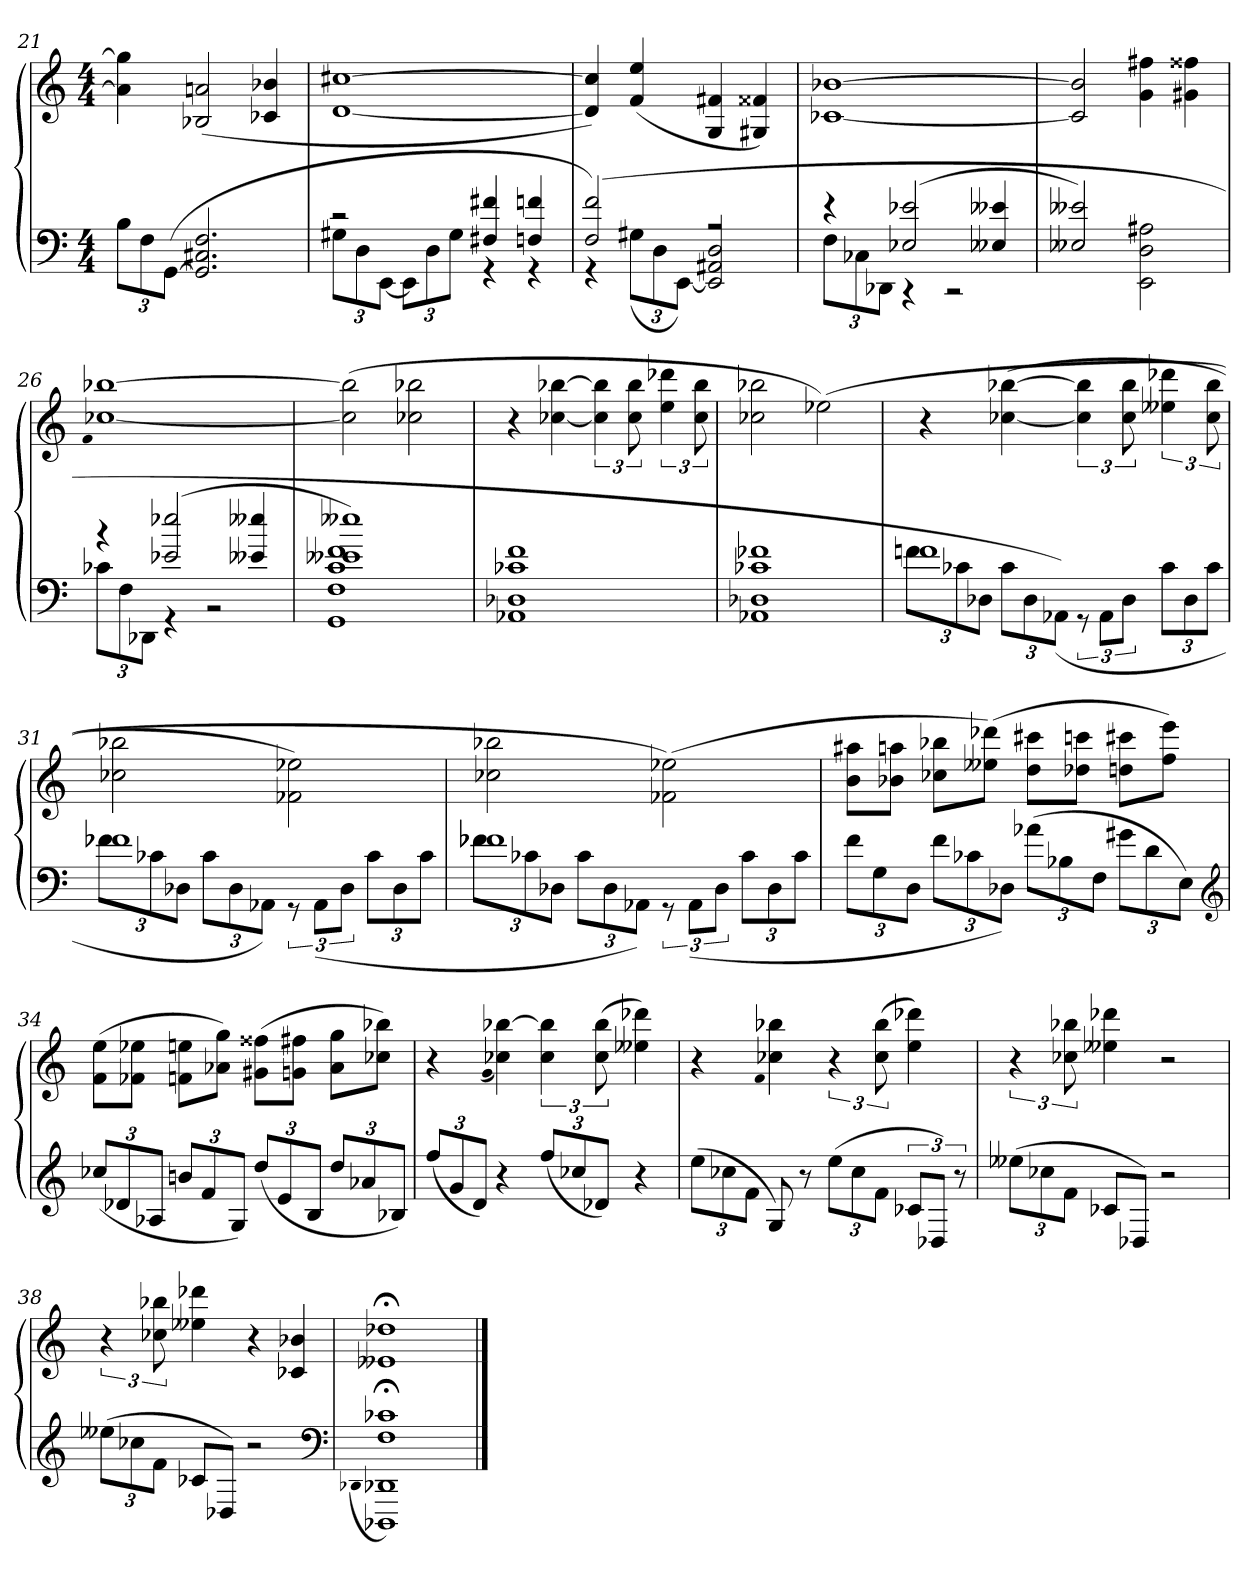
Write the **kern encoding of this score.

**kern	**kern
*part1	*part1
*staff2	*staff1
*clefF4	*clefG2
*k[]	*k[]
*M4/4	*M4/4
=21	=21
12B\L	4a-]\ 4gg]\
12F\	.
([12GG\J	.
2.GG]/ 2.C#X/ 2.F/	(2B-X/ 2an/
.	4c-X/ 4b-X/
=22	=22
*^	*
2r	12G#X\L	[1d [1cc#X
.	12D\	.
.	[12EE\J	.
.	12EE\L]	.
.	12D\	.
.	12G#\J	.
4F#X/ 4f#X/	4r	.
4Fn/ 4fn/	4r	.
=23	=23	=23
(2F/ 2f/)	4r	4d]/ 4cc#]/)
.	(12G#X\L	(4f/ 4ee/
.	12D\	.
.	[12EE\J)	.
2r	2EE]/ 2AA#X/ 2D/	4G/ 4f#X/
.	.	4G#X/ 4f##X/)
=24	=24	=24
4r	12F\L	[1c-X [1b-X
.	12C-X\	.
.	12DD-X\J	.
(2E-X/ 2e-X/	4r	.
.	2r	.
4E--X/ 4e--X/	.	.
*v	*v	*
=25	=25
2E--X/ 2e--X/)	2c-]/ 2b-]/
2EE\ 2D\ 2A#X\	4g\ 4ff#X\
.	4g#X\ 4ff##X\
=26	=26
.	qf
*^	*
4r	12c-X\L	[1cc-X [1bb-X
.	12F\	.
.	12DD-X\J	.
(2e-X/ 2ee-X/	4r	.
.	2r	.
4e--X/ 4ee--X/	.	.
=27	=27	=27
1e--X 1ee--X)	1GG 1F 1c 1f	(2cc-]\ 2bb-]\
.	.	2cc-X\ 2bb-X\
*v	*v	*
=28	=28
1AA-X 1D-X 1c-X 1f	4r
.	[4cc-X\ [4bb-X\
.	6cc-]\ 6bb-]\
.	12cc-\ 12bb-\
.	6ee\ 6ddd-X\
.	12cc-\ 12bb-\
=29	=29
1AA-X 1D-X 1c-X 1f-X	2cc-X\ 2bb-X\
.	(2ee-X\)
=30	=30
*^	*
1f	12fn\L	4r
.	12c-X\	.
.	12D-X\J	.
.	12c-\L	([4cc-X\ [4bb-X\
.	12D-\	.
.	(12AA-X\J)	.
.	12r	6cc-]\ 6bb-]\
.	12AA-\L	.
.	12D-\J	12cc-\ 12bb-\
.	12c-\L	6ee--X\ 6ddd-X\
.	12D-\	.
.	12c-\J	12cc-\ 12bb-\
=31	=31	=31
1f-X	12f-X\L	2cc-X\ 2bb-X\
.	12c-X\	.
.	12D-X\J	.
.	12c-\L	.
.	12D-\	.
.	12AA-X\J)	.
.	12r	2f-X\ 2ee-X\)
.	(12AA-\L	.
.	12D-\J	.
.	12c-\L	.
.	12D-\	.
.	12c-\J	.
=32	=32	=32
1f-X	12f-X\L	2cc-X\ 2bb-X\
.	12c-X\	.
.	12D-X\J	.
.	12c-\L	.
.	12D-\	.
.	12AA-X\J)	.
.	12r	(2f-X\ 2ee-X\)
.	(12AA-\L	.
.	12D-\J	.
.	12c-\L	.
.	12D-\	.
.	12c-\J	.
*v	*v	*
=33	=33
12f\L	8b\ 8aa#X\L
12G\	.
.	8b-X\ 8aan\J
12D\J	.
12f\L	8cc-X\ 8bb-X\L
12c-X\	.
.	(8ee--X\ 8ddd-X\J)
12D-X\J)	.
(12a-X\L	8dd\ 8ccc#X\L
12B-X\	.
.	8dd-X\ 8cccn\J
12F\J	.
12g#X\L	8ddn\ 8ccc#X\L
12d\	.
.	8ff\ 8eee\J)
12E\J)	.
*clefG2	*
=34	=34
(12cc-X/L	(8f\ 8ee\L
12d-X/	.
.	8f-X\ 8ee-X\J
12A-X/J	.
12bn/L	8fn\ 8een\L
12f/	.
.	8a-X\ 8gg\J)
12G/J)	.
(12dd/L	(8g#X\ 8ff##X\L
12e/	.
.	8gn\ 8ff#X\J
12B/J	.
12dd/L	8a-\ 8gg\L
12a-X/	.
.	8cc-X\ 8bb-X\J)
12B-X/J)	.
=35	=35
(12ff/L	4r
12g/	.
12d/J)	.
.	(qg
4r	4cc-X\ [4bb-X\)
(12ff/L	6cc-\ 6bb-]\
12cc-X/	.
12d-X/J)	(12cc-\ 12bb-\
4r	4ee--X\ 4ddd-X\)
=36	=36
(12ee\L	4r
12cc-X\	.
12f\J	.
.	qf
8G/)	4cc-X\ 4bb-X\
8r	.
(12ee\L	6r
12cc-\	.
12f\J	(12cc-\ 12bb-\
12c-X/L	4ee\ 4ddd-X\)
12D-X/J)	.
12r	.
=37	=37
(12ee--X\L	6r
12cc-X\	.
12f\J	12cc-X\ 12bb-X\
8c-X/L	4ee--X\ 4ddd-X\
8D-X/J)	.
2r	2r
=38	=38
(12ee--X\L	6r
12cc-X\	.
12f\J	12cc-X\ 12bb-X\
8c-X/L	4ee--X\ 4ddd-X\
8D-X/J)	.
2r	4r
.	4c-X/ 4b-X/
*clefF4	*
=39	=39
(qDD-X	.
1DDD-X;< 1DD-X;< 1F;< 1c-X;<)	1e--X;< 1dd-X;<
==	==
*-	*-
